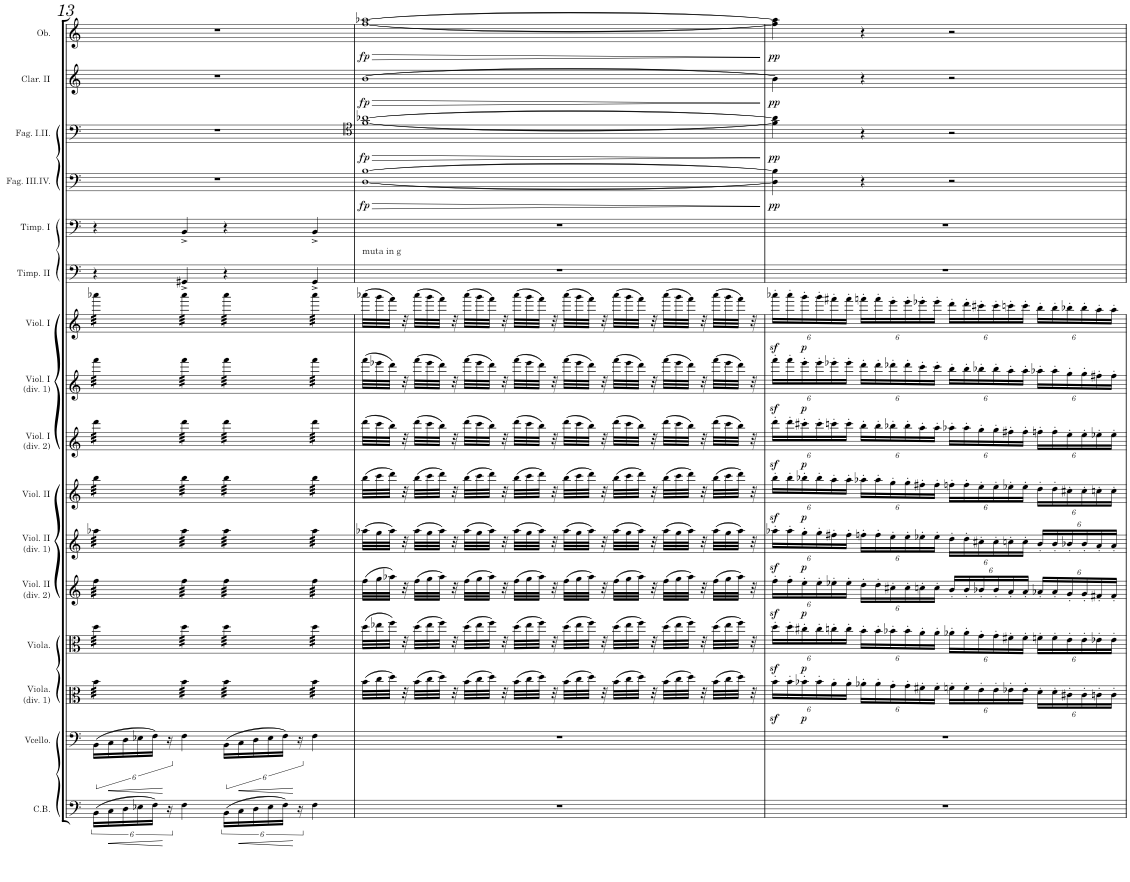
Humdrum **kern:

**kern	**dynam	**kern	**dynam	**kern	**dynam	**kern	**dynam	**kern	**dynam	**kern	**dynam	**kern	**dynam	**kern	**dynam	**kern	**dynam	**kern	**dynam	**kern	**kern	**kern	**dynam	**kern	**dynam	**kern	**dynam	**kern	**dynam
*part16	*part16	*part15	*part15	*part14	*part14	*part13	*part13	*part12	*part12	*part11	*part11	*part10	*part10	*part9	*part9	*part8	*part8	*part7	*part7	*part6	*part5	*part4	*part4	*part3	*part3	*part2	*part2	*part1	*part1
*staff16	*staff16	*staff15	*staff15	*staff14	*staff14	*staff13	*staff13	*staff12	*staff12	*staff11	*staff11	*staff10	*staff10	*staff9	*staff9	*staff8	*staff8	*staff7	*staff7	*staff6	*staff5	*staff4	*staff4	*staff3	*staff3	*staff2	*staff2	*staff1	*staff1
*I"Contrabasso	*	*I"Violoncello	*	*I"Violas	*	*I"Viola.	*	*I"Violins	*	*I"Violino II.	*	*I"Violins	*	*I"Violins	*	*I"Violino I.	*	*I"Violins	*	*I"Timpani II         in Gis (Sol#) Cis (Ut#)	*I"Timpani I     in H (Si) E (Mi)	*I"Bassoon	*	*I"I.II.  4 Fagotti          III.IV.	*	*I"C Clarinet	*	*I"2 Oboi.	*
*I'C.B.	*	*I'Vcello.	*	*	*	*I'Viola.	*	*	*	*	*	*	*	*	*	*	*	*I'Viol. I	*	*I'Timp. II	*I'Timp. I	*	*	*I'Fag. I.II.	*	*	*	*I'Ob.	*
!!LO:PB:g=z
*clefF4	*	*clefF4	*	*clefC3	*	*clefC3	*	*clefG2	*	*clefG2	*	*clefG2	*	*clefG2	*	*clefG2	*	*clefG2	*	*clefF4	*clefF4	*clefF4	*	*clefF4	*	*clefG2	*	*clefG2	*
*Trd7c12	*	*	*	*	*	*	*	*	*	*	*	*	*	*	*	*	*	*	*	*	*	*	*	*	*	*Trd1c2	*	*	*
*k[]	*	*k[]	*	*k[]	*	*k[]	*	*k[]	*	*k[]	*	*k[]	*	*k[]	*	*k[]	*	*k[]	*	*k[]	*k[]	*k[]	*	*k[]	*	*k[]	*	*k[]	*
*M4/4	*	*M4/4	*	*M4/4	*	*M4/4	*	*M4/4	*	*M4/4	*	*M4/4	*	*M4/4	*	*M4/4	*	*M4/4	*	*M4/4	*M4/4	*M4/4	*	*M4/4	*	*M4/4	*	*M4/4	*
*met(c)	*	*met(c)	*	*met(c)	*	*met(c)	*	*met(c)	*	*met(c)	*	*met(c)	*	*met(c)	*	*met(c)	*	*met(c)	*	*met(c)	*met(c)	*met(c)	*	*met(c)	*	*met(c)	*	*met(c)	*
=13	=13	=13	=13	=13	=13	=13	=13	=13	=13	=13	=13	=13	=13	=13	=13	=13	=13	=13	=13	=13	=13	=13	=13	=13	=13	=13	=13	=13	=13
*	*	*	*	*tremolo	*	*	*	*	*	*	*	*	*	*	*	*	*	*	*	*	*	*	*	*	*	*	*	*	*
*	*	*	*	*	*	*tremolo	*	*	*	*	*	*	*	*	*	*	*	*	*	*	*	*	*	*	*	*	*	*	*
*	*	*	*	*	*	*	*	*tremolo	*	*	*	*	*	*	*	*	*	*	*	*	*	*	*	*	*	*	*	*	*
*	*	*	*	*	*	*	*	*	*	*tremolo	*	*	*	*	*	*	*	*	*	*	*	*	*	*	*	*	*	*	*
*	*	*	*	*	*	*	*	*	*	*	*	*tremolo	*	*	*	*	*	*	*	*	*	*	*	*	*	*	*	*	*
*	*	*	*	*	*	*	*	*	*	*	*	*	*	*tremolo	*	*	*	*	*	*	*	*	*	*	*	*	*	*	*
*	*	*	*	*	*	*	*	*	*	*	*	*	*	*	*	*tremolo	*	*	*	*	*	*	*	*	*	*	*	*	*
*	*	*	*	*	*	*	*	*	*	*	*	*	*	*	*	*	*	*tremolo	*	*	*	*	*	*	*	*	*	*	*
(24BB\LL	.	(24BB\LL	.	32b\LLL	.	32dd\LLL	.	32ff\LLL	.	32aa-X\LLL	.	32bb\LLL	.	32ddd\LLL	.	32fff\LLL	.	32aaa-X\LLL	.	4r	4r	1r	.	1r	.	1r	.	1r	.
.	.	.	.	32b\	.	32dd\	.	32ff\	.	32aa-X\	.	32bb\	.	32ddd\	.	32fff\	.	32aaa-X\	.	.	.	.	.	.	.	.	.	.	.
!	!LO:HP:b	!	!LO:HP:b	!	!	!	!	!	!	!	!	!	!	!	!	!	!	!	!	!	!	!	!	!	!	!	!	!	!
24C\	<	24C\	<	.	.	.	.	.	.	.	.	.	.	.	.	.	.	.	.	.	.	.	.	.	.	.	.	.	.
.	.	.	.	32b\	.	32dd\	.	32ff\	.	32aa-X\	.	32bb\	.	32ddd\	.	32fff\	.	32aaa-X\	.	.	.	.	.	.	.	.	.	.	.
24D\	.	24D\	.	.	.	.	.	.	.	.	.	.	.	.	.	.	.	.	.	.	.	.	.	.	.	.	.	.	.
.	.	.	.	32b\	.	32dd\	.	32ff\	.	32aa-X\	.	32bb\	.	32ddd\	.	32fff\	.	32aaa-X\	.	.	.	.	.	.	.	.	.	.	.
24E-X\	.	24E-X\	.	32b\	.	32dd\	.	32ff\	.	32aa-X\	.	32bb\	.	32ddd\	.	32fff\	.	32aaa-X\	.	.	.	.	.	.	.	.	.	.	.
.	.	.	.	32b\	.	32dd\	.	32ff\	.	32aa-X\	.	32bb\	.	32ddd\	.	32fff\	.	32aaa-X\	.	.	.	.	.	.	.	.	.	.	.
24F\JJ)	.	24F\JJ)	.	.	.	.	.	.	.	.	.	.	.	.	.	.	.	.	.	.	.	.	.	.	.	.	.	.	.
.	.	.	.	32b\	.	32dd\	.	32ff\	.	32aa-X\	.	32bb\	.	32ddd\	.	32fff\	.	32aaa-X\	.	.	.	.	.	.	.	.	.	.	.
24r	[	24r	[	.	.	.	.	.	.	.	.	.	.	.	.	.	.	.	.	.	.	.	.	.	.	.	.	.	.
.	.	.	.	32b\JJJ	.	32dd\JJJ	.	32ff\JJJ	.	32aa-X\JJJ	.	32bb\JJJ	.	32ddd\JJJ	.	32fff\JJJ	.	32aaa-X\JJJ	.	.	.	.	.	.	.	.	.	.	.
4F\	.	4F\	.	32b\LLL	.	32dd\LLL	.	32ff\LLL	.	32aa-\LLL	.	32bb\LLL	.	32ddd\LLL	.	32fff\LLL	.	32aaa-\LLL	.	4GG#X^/	4BB^/	.	.	.	.	.	.	.	.
.	.	.	.	32b\	.	32dd\	.	32ff\	.	32aa-\	.	32bb\	.	32ddd\	.	32fff\	.	32aaa-\	.	.	.	.	.	.	.	.	.	.	.
.	.	.	.	32b\	.	32dd\	.	32ff\	.	32aa-\	.	32bb\	.	32ddd\	.	32fff\	.	32aaa-\	.	.	.	.	.	.	.	.	.	.	.
.	.	.	.	32b\	.	32dd\	.	32ff\	.	32aa-\	.	32bb\	.	32ddd\	.	32fff\	.	32aaa-\	.	.	.	.	.	.	.	.	.	.	.
.	.	.	.	32b\	.	32dd\	.	32ff\	.	32aa-\	.	32bb\	.	32ddd\	.	32fff\	.	32aaa-\	.	.	.	.	.	.	.	.	.	.	.
.	.	.	.	32b\	.	32dd\	.	32ff\	.	32aa-\	.	32bb\	.	32ddd\	.	32fff\	.	32aaa-\	.	.	.	.	.	.	.	.	.	.	.
.	.	.	.	32b\	.	32dd\	.	32ff\	.	32aa-\	.	32bb\	.	32ddd\	.	32fff\	.	32aaa-\	.	.	.	.	.	.	.	.	.	.	.
.	.	.	.	32b\JJJ	.	32dd\JJJ	.	32ff\JJJ	.	32aa-\JJJ	.	32bb\JJJ	.	32ddd\JJJ	.	32fff\JJJ	.	32aaa-\JJJ	.	.	.	.	.	.	.	.	.	.	.
(24BB\LL	.	(24BB\LL	.	32b\LLL	.	32dd\LLL	.	32ff\LLL	.	32aa-\LLL	.	32bb\LLL	.	32ddd\LLL	.	32fff\LLL	.	32aaa-\LLL	.	4r	4r	.	.	.	.	.	.	.	.
.	.	.	.	32b\	.	32dd\	.	32ff\	.	32aa-\	.	32bb\	.	32ddd\	.	32fff\	.	32aaa-\	.	.	.	.	.	.	.	.	.	.	.
!	!LO:HP:b	!	!LO:HP:b	!	!	!	!	!	!	!	!	!	!	!	!	!	!	!	!	!	!	!	!	!	!	!	!	!	!
24C\	<	24C\	<	.	.	.	.	.	.	.	.	.	.	.	.	.	.	.	.	.	.	.	.	.	.	.	.	.	.
.	.	.	.	32b\	.	32dd\	.	32ff\	.	32aa-\	.	32bb\	.	32ddd\	.	32fff\	.	32aaa-\	.	.	.	.	.	.	.	.	.	.	.
24D\	.	24D\	.	.	.	.	.	.	.	.	.	.	.	.	.	.	.	.	.	.	.	.	.	.	.	.	.	.	.
.	.	.	.	32b\	.	32dd\	.	32ff\	.	32aa-\	.	32bb\	.	32ddd\	.	32fff\	.	32aaa-\	.	.	.	.	.	.	.	.	.	.	.
24E-\	.	24E-\	.	32b\	.	32dd\	.	32ff\	.	32aa-\	.	32bb\	.	32ddd\	.	32fff\	.	32aaa-\	.	.	.	.	.	.	.	.	.	.	.
.	.	.	.	32b\	.	32dd\	.	32ff\	.	32aa-\	.	32bb\	.	32ddd\	.	32fff\	.	32aaa-\	.	.	.	.	.	.	.	.	.	.	.
24F\JJ)	.	24F\JJ)	.	.	.	.	.	.	.	.	.	.	.	.	.	.	.	.	.	.	.	.	.	.	.	.	.	.	.
.	.	.	.	32b\	.	32dd\	.	32ff\	.	32aa-\	.	32bb\	.	32ddd\	.	32fff\	.	32aaa-\	.	.	.	.	.	.	.	.	.	.	.
24r	[	24r	[	.	.	.	.	.	.	.	.	.	.	.	.	.	.	.	.	.	.	.	.	.	.	.	.	.	.
.	.	.	.	32b\JJJ	.	32dd\JJJ	.	32ff\JJJ	.	32aa-\JJJ	.	32bb\JJJ	.	32ddd\JJJ	.	32fff\JJJ	.	32aaa-\JJJ	.	.	.	.	.	.	.	.	.	.	.
4F\	.	4F\	.	32b\LLL	.	32dd\LLL	.	32ff\LLL	.	32aa-\LLL	.	32bb\LLL	.	32ddd\LLL	.	32fff\LLL	.	32aaa-\LLL	.	4GG#^/	4BB^/	.	.	.	.	.	.	.	.
.	.	.	.	32b\	.	32dd\	.	32ff\	.	32aa-\	.	32bb\	.	32ddd\	.	32fff\	.	32aaa-\	.	.	.	.	.	.	.	.	.	.	.
.	.	.	.	32b\	.	32dd\	.	32ff\	.	32aa-\	.	32bb\	.	32ddd\	.	32fff\	.	32aaa-\	.	.	.	.	.	.	.	.	.	.	.
.	.	.	.	32b\	.	32dd\	.	32ff\	.	32aa-\	.	32bb\	.	32ddd\	.	32fff\	.	32aaa-\	.	.	.	.	.	.	.	.	.	.	.
.	.	.	.	32b\	.	32dd\	.	32ff\	.	32aa-\	.	32bb\	.	32ddd\	.	32fff\	.	32aaa-\	.	.	.	.	.	.	.	.	.	.	.
.	.	.	.	32b\	.	32dd\	.	32ff\	.	32aa-\	.	32bb\	.	32ddd\	.	32fff\	.	32aaa-\	.	.	.	.	.	.	.	.	.	.	.
.	.	.	.	32b\	.	32dd\	.	32ff\	.	32aa-\	.	32bb\	.	32ddd\	.	32fff\	.	32aaa-\	.	.	.	.	.	.	.	.	.	.	.
.	.	.	.	32b\JJJ	.	32dd\JJJ	.	32ff\JJJ	.	32aa-\JJJ	.	32bb\JJJ	.	32ddd\JJJ	.	32fff\JJJ	.	32aaa-\JJJ	.	.	.	.	.	.	.	.	.	.	.
*	*	*	*	*	*	*	*	*	*	*	*	*	*	*	*	*	*	*Xtremolo	*	*	*	*	*	*	*	*	*	*	*
*	*	*	*	*	*	*	*	*	*	*	*	*	*	*	*	*Xtremolo	*	*	*	*	*	*	*	*	*	*	*	*	*
*	*	*	*	*	*	*	*	*	*	*	*	*	*	*Xtremolo	*	*	*	*	*	*	*	*	*	*	*	*	*	*	*
*	*	*	*	*	*	*	*	*	*	*	*	*Xtremolo	*	*	*	*	*	*	*	*	*	*	*	*	*	*	*	*	*
*	*	*	*	*	*	*	*	*	*	*Xtremolo	*	*	*	*	*	*	*	*	*	*	*	*	*	*	*	*	*	*	*
*	*	*	*	*	*	*	*	*Xtremolo	*	*	*	*	*	*	*	*	*	*	*	*	*	*	*	*	*	*	*	*	*
*	*	*	*	*	*	*Xtremolo	*	*	*	*	*	*	*	*	*	*	*	*	*	*	*	*	*	*	*	*	*	*	*
*	*	*	*	*Xtremolo	*	*	*	*	*	*	*	*	*	*	*	*	*	*	*	*	*	*	*	*	*	*	*	*	*
=14	=14	=14	=14	=14	=14	=14	=14	=14	=14	=14	=14	=14	=14	=14	=14	=14	=14	=14	=14	=14	=14	=14	=14	=14	=14	=14	=14	=14	=14
*	*	*	*	*	*	*	*	*	*	*	*	*	*	*	*	*	*	*	*	*	*	*	*	*clefC4	*	*	*	*	*
!	!	!	!	!	!	!	!	!	!	!	!	!	!	!	!	!	!	!	!	!LO:TX:a:t=muta in g	!	!	!	!	!	!	!	!	!
!	!	!	!	!	!	!	!	!	!	!	!	!	!	!	!	!	!	!	!	!	!	!	!LO:HP:b	!	!LO:HP:b	!	!LO:HP:b	!	!LO:HP:b
!	!	!	!	!	!	!	!	!	!	!	!	!	!	!	!	!	!	!	!	!	!	!	!LO:DY:n=1:b	!	!LO:DY:n=1:b	!	!LO:DY:n=1:b	!	!LO:DY:n=1:b
1r	.	1r	.	(32b\LLL	.	(32dd\LLL	.	(32ff\LLL	.	(32aa-X\LLL	.	(32bb\LLL	.	(32ddd\LLL	.	(32fff\LLL	.	(32aaa-X\LLL	.	1r	1r	[1D [1B	> fp	[1f [1a-X	> fp	[1b	> fp	[1ff [1aa-X	> fp
.	.	.	.	32cc\	.	32ee-X\	.	32gg\	.	32gg\	.	32ccc\	.	32ccc\	.	32eee-X\	.	32ggg\	.	.	.	.	.	.	.	.	.	.	.
.	.	.	.	32dd\JJJ)	.	32ff\JJJ)	.	32aa-X\JJJ)	.	32aa-\JJJ)	.	32ddd\JJJ)	.	32bb\JJJ)	.	32ddd\JJJ)	.	32fff\JJJ)	.	.	.	.	.	.	.	.	.	.	.
.	.	.	.	32r	.	32r	.	32r	.	32r	.	32r	.	32r	.	32r	.	32r	.	.	.	.	.	.	.	.	.	.	.
.	.	.	.	(32b\LLL	.	(32dd\LLL	.	(32ff\LLL	.	(32aa-\LLL	.	(32bb\LLL	.	(32ddd\LLL	.	(32fff\LLL	.	(32aaa-\LLL	.	.	.	.	.	.	.	.	.	.	.
.	.	.	.	32cc\	.	32ee-\	.	32gg\	.	32gg\	.	32ccc\	.	32ccc\	.	32eee-\	.	32ggg\	.	.	.	.	.	.	.	.	.	.	.
.	.	.	.	32dd\JJJ)	.	32ff\JJJ)	.	32aa-\JJJ)	.	32aa-\JJJ)	.	32ddd\JJJ)	.	32bb\JJJ)	.	32ddd\JJJ)	.	32fff\JJJ)	.	.	.	.	.	.	.	.	.	.	.
.	.	.	.	32r	.	32r	.	32r	.	32r	.	32r	.	32r	.	32r	.	32r	.	.	.	.	.	.	.	.	.	.	.
.	.	.	.	(32b\LLL	.	(32dd\LLL	.	(32ff\LLL	.	(32aa-\LLL	.	(32bb\LLL	.	(32ddd\LLL	.	(32fff\LLL	.	(32aaa-\LLL	.	.	.	.	.	.	.	.	.	.	.
.	.	.	.	32cc\	.	32ee-\	.	32gg\	.	32gg\	.	32ccc\	.	32ccc\	.	32eee-\	.	32ggg\	.	.	.	.	.	.	.	.	.	.	.
.	.	.	.	32dd\JJJ)	.	32ff\JJJ)	.	32aa-\JJJ)	.	32aa-\JJJ)	.	32ddd\JJJ)	.	32bb\JJJ)	.	32ddd\JJJ)	.	32fff\JJJ)	.	.	.	.	.	.	.	.	.	.	.
.	.	.	.	32r	.	32r	.	32r	.	32r	.	32r	.	32r	.	32r	.	32r	.	.	.	.	.	.	.	.	.	.	.
.	.	.	.	(32b\LLL	.	(32dd\LLL	.	(32ff\LLL	.	(32aa-\LLL	.	(32bb\LLL	.	(32ddd\LLL	.	(32fff\LLL	.	(32aaa-\LLL	.	.	.	.	.	.	.	.	.	.	.
.	.	.	.	32cc\	.	32ee-\	.	32gg\	.	32gg\	.	32ccc\	.	32ccc\	.	32eee-\	.	32ggg\	.	.	.	.	.	.	.	.	.	.	.
.	.	.	.	32dd\JJJ)	.	32ff\JJJ)	.	32aa-\JJJ)	.	32aa-\JJJ)	.	32ddd\JJJ)	.	32bb\JJJ)	.	32ddd\JJJ)	.	32fff\JJJ)	.	.	.	.	.	.	.	.	.	.	.
.	.	.	.	32r	.	32r	.	32r	.	32r	.	32r	.	32r	.	32r	.	32r	.	.	.	.	.	.	.	.	.	.	.
.	.	.	.	(32b\LLL	.	(32dd\LLL	.	(32ff\LLL	.	(32aa-\LLL	.	(32bb\LLL	.	(32ddd\LLL	.	(32fff\LLL	.	(32aaa-\LLL	.	.	.	.	.	.	.	.	.	.	.
.	.	.	.	32cc\	.	32ee-\	.	32gg\	.	32gg\	.	32ccc\	.	32ccc\	.	32eee-\	.	32ggg\	.	.	.	.	.	.	.	.	.	.	.
.	.	.	.	32dd\JJJ)	.	32ff\JJJ)	.	32aa-\JJJ)	.	32aa-\JJJ)	.	32ddd\JJJ)	.	32bb\JJJ)	.	32ddd\JJJ)	.	32fff\JJJ)	.	.	.	.	.	.	.	.	.	.	.
.	.	.	.	32r	.	32r	.	32r	.	32r	.	32r	.	32r	.	32r	.	32r	.	.	.	.	.	.	.	.	.	.	.
.	.	.	.	(32b\LLL	.	(32dd\LLL	.	(32ff\LLL	.	(32aa-\LLL	.	(32bb\LLL	.	(32ddd\LLL	.	(32fff\LLL	.	(32aaa-\LLL	.	.	.	.	.	.	.	.	.	.	.
.	.	.	.	32cc\	.	32ee-\	.	32gg\	.	32gg\	.	32ccc\	.	32ccc\	.	32eee-\	.	32ggg\	.	.	.	.	.	.	.	.	.	.	.
.	.	.	.	32dd\JJJ)	.	32ff\JJJ)	.	32aa-\JJJ)	.	32aa-\JJJ)	.	32ddd\JJJ)	.	32bb\JJJ)	.	32ddd\JJJ)	.	32fff\JJJ)	.	.	.	.	.	.	.	.	.	.	.
.	.	.	.	32r	.	32r	.	32r	.	32r	.	32r	.	32r	.	32r	.	32r	.	.	.	.	.	.	.	.	.	.	.
.	.	.	.	(32b\LLL	.	(32dd\LLL	.	(32ff\LLL	.	(32aa-\LLL	.	(32bb\LLL	.	(32ddd\LLL	.	(32fff\LLL	.	(32aaa-\LLL	.	.	.	.	.	.	.	.	.	.	.
.	.	.	.	32cc\	.	32ee-\	.	32gg\	.	32gg\	.	32ccc\	.	32ccc\	.	32eee-\	.	32ggg\	.	.	.	.	.	.	.	.	.	.	.
.	.	.	.	32dd\JJJ)	.	32ff\JJJ)	.	32aa-\JJJ)	.	32aa-\JJJ)	.	32ddd\JJJ)	.	32bb\JJJ)	.	32ddd\JJJ)	.	32fff\JJJ)	.	.	.	.	.	.	.	.	.	.	.
.	.	.	.	32r	.	32r	.	32r	.	32r	.	32r	.	32r	.	32r	.	32r	.	.	.	.	.	.	.	.	.	.	.
.	.	.	.	(32b\LLL	.	(32dd\LLL	.	(32ff\LLL	.	(32aa-\LLL	.	(32bb\LLL	.	(32ddd\LLL	.	(32fff\LLL	.	(32aaa-\LLL	.	.	.	.	.	.	.	.	.	.	.
.	.	.	.	32cc\	.	32ee-\	.	32gg\	.	32gg\	.	32ccc\	.	32ccc\	.	32eee-\	.	32ggg\	.	.	.	.	.	.	.	.	.	.	.
.	.	.	.	32dd\JJJ)	.	32ff\JJJ)	.	32aa-\JJJ)	.	32aa-\JJJ)	.	32ddd\JJJ)	.	32bb\JJJ)	.	32ddd\JJJ)	.	32fff\JJJ)	.	.	.	.	.	.	.	.	.	.	.
.	.	.	.	32r	.	32r	.	32r	.	32r	.	32r	.	32r	.	32r	.	32r	.	.	.	.	.	.	.	.	.	.	.
.	.	.	.	.	.	.	.	.	.	.	.	.	.	.	.	.	.	.	.	.	.	.	]	.	]	.	]	.	]
=15	=15	=15	=15	=15	=15	=15	=15	=15	=15	=15	=15	=15	=15	=15	=15	=15	=15	=15	=15	=15	=15	=15	=15	=15	=15	=15	=15	=15	=15
*	*	*	*	*Xbrackettup	*	*Xbrackettup	*	*Xbrackettup	*	*Xbrackettup	*	*Xbrackettup	*	*Xbrackettup	*	*Xbrackettup	*	*Xbrackettup	*	*	*	*	*	*	*	*	*	*	*
!	!	!	!	!	!	!	!	!	!	!	!	!	!	!	!	!	!	!	!	!	!	!	!LO:DY:b	!	!LO:DY:b	!	!LO:DY:b	!	!LO:DY:b
1r	.	1r	.	24bz<'\LL	.	24ddz<'\LL	.	24ffz<'\LL	.	24aa-Xz<'\LL	.	24bbz<'\LL	.	24dddz<'\LL	.	24fffz<'\LL	.	24aaa-Xz<'\LL	.	1r	1r	4D\] 4B\]	pp	4f\] 4a-\]	pp	4b\]	pp	4ff\] 4aa-\]	pp
.	.	.	.	24b'\	.	24dd'\	.	24ff'\	.	24aa-'\	.	24bb'\	.	24ddd'\	.	24fff'\	.	24aaa-'\	.	.	.	.	.	.	.	.	.	.	.
!	!	!	!	!	!LO:DY:b	!	!LO:DY:b	!	!LO:DY:b	!	!LO:DY:b	!	!LO:DY:b	!	!LO:DY:b	!	!LO:DY:b	!	!LO:DY:b	!	!	!	!	!	!	!	!	!	!
.	.	.	.	24b-X'\	p	24cc#X'\	p	24ee'\	p	24gg'\	p	24bb-X'\	p	24ccc#X'\	p	24eee'\	p	24ggg'\	p	.	.	.	.	.	.	.	.	.	.
.	.	.	.	24b-'\	.	24cc#'\	.	24ee'\	.	24gg'\	.	24bb-'\	.	24ccc#'\	.	24eee'\	.	24ggg'\	.	.	.	.	.	.	.	.	.	.	.
.	.	.	.	24a'\	.	24ccn'\	.	24ee-X'\	.	24ff#X'\	.	24aa'\	.	24cccn'\	.	24eee-X'\	.	24fff#X'\	.	.	.	.	.	.	.	.	.	.	.
.	.	.	.	24a'\JJ	.	24cc'\JJ	.	24ee-'\JJ	.	24ff#'\JJ	.	24aa'\JJ	.	24ccc'\JJ	.	24eee-'\JJ	.	24fff#'\JJ	.	.	.	.	.	.	.	.	.	.	.
.	.	.	.	24a-X'\LL	.	24b'\LL	.	24dd'\LL	.	24ffn'\LL	.	24aa-X'\LL	.	24bb'\LL	.	24ddd'\LL	.	24fffn'\LL	.	.	.	4r	.	4r	.	4r	.	4r	.
.	.	.	.	24a-'\	.	24b'\	.	24dd'\	.	24ff'\	.	24aa-'\	.	24bb'\	.	24ddd'\	.	24fff'\	.	.	.	.	.	.	.	.	.	.	.
.	.	.	.	24g'\	.	24b-X'\	.	24cc#X'\	.	24ee'\	.	24gg'\	.	24bb-X'\	.	24ddd-X'\	.	24eee'\	.	.	.	.	.	.	.	.	.	.	.
.	.	.	.	24g'\	.	24b-'\	.	24cc#'\	.	24ee'\	.	24gg'\	.	24bb-'\	.	24ddd-'\	.	24eee'\	.	.	.	.	.	.	.	.	.	.	.
.	.	.	.	24f#X'\	.	24a'\	.	24ccn'\	.	24ee-X'\	.	24ff#X'\	.	24aa'\	.	24ccc'\	.	24eee-X'\	.	.	.	.	.	.	.	.	.	.	.
.	.	.	.	24f#'\JJ	.	24a'\JJ	.	24cc'\JJ	.	24ee-'\JJ	.	24ff#'\JJ	.	24aa'\JJ	.	24ccc'\JJ	.	24eee-'\JJ	.	.	.	.	.	.	.	.	.	.	.
.	.	.	.	24fn'\LL	.	24a-X'\LL	.	24b'/LL	.	24dd'\LL	.	24ffn'\LL	.	24aa-X'\LL	.	24bb'\LL	.	24ddd'\LL	.	.	.	2r	.	2r	.	2r	.	2r	.
.	.	.	.	24f'\	.	24a-'\	.	24b'/	.	24dd'\	.	24ff'\	.	24aa-'\	.	24bb'\	.	24ddd'\	.	.	.	.	.	.	.	.	.	.	.
.	.	.	.	24e'\	.	24g'\	.	24b-X'/	.	24cc#X'\	.	24ee'\	.	24gg'\	.	24bb-X'\	.	24ccc#X'\	.	.	.	.	.	.	.	.	.	.	.
.	.	.	.	24e'\	.	24g'\	.	24b-'/	.	24cc#'\	.	24ee'\	.	24gg'\	.	24bb-'\	.	24ccc#'\	.	.	.	.	.	.	.	.	.	.	.
.	.	.	.	24e-X'\	.	24f#X'\	.	24a'/	.	24ccn'\	.	24ee-X'\	.	24ff#X'\	.	24aa'\	.	24cccn'\	.	.	.	.	.	.	.	.	.	.	.
.	.	.	.	24e-'\JJ	.	24f#'\JJ	.	24a'/JJ	.	24cc'\JJ	.	24ee-'\JJ	.	24ff#'\JJ	.	24aa'\JJ	.	24ccc'\JJ	.	.	.	.	.	.	.	.	.	.	.
.	.	.	.	24d'\LL	.	24fn'\LL	.	24a-X'/LL	.	24b'/LL	.	24dd'\LL	.	24ffn'\LL	.	24aa-X'\LL	.	24bb'\LL	.	.	.	.	.	.	.	.	.	.	.
.	.	.	.	24d'\	.	24f'\	.	24a-'/	.	24b'/	.	24dd'\	.	24ff'\	.	24aa-'\	.	24bb'\	.	.	.	.	.	.	.	.	.	.	.
.	.	.	.	24c#X'\	.	24e'\	.	24g'/	.	24b-X'/	.	24cc#X'\	.	24ee'\	.	24gg'\	.	24bb-X'\	.	.	.	.	.	.	.	.	.	.	.
.	.	.	.	24c#'\	.	24e'\	.	24g'/	.	24b-'/	.	24cc#'\	.	24ee'\	.	24gg'\	.	24bb-'\	.	.	.	.	.	.	.	.	.	.	.
.	.	.	.	24cn'\	.	24e-X'\	.	24f#X'/	.	24a'/	.	24ccn'\	.	24ee-X'\	.	24ff#X'\	.	24aa'\	.	.	.	.	.	.	.	.	.	.	.
.	.	.	.	24c'\JJ	.	24e-'\JJ	.	24f#'/JJ	.	24a'/JJ	.	24cc'\JJ	.	24ee-'\JJ	.	24ff#'\JJ	.	24aa'\JJ	.	.	.	.	.	.	.	.	.	.	.
=	=	=	=	=	=	=	=	=	=	=	=	=	=	=	=	=	=	=	=	=	=	=	=	=	=	=	=	=	=
*-	*-	*-	*-	*-	*-	*-	*-	*-	*-	*-	*-	*-	*-	*-	*-	*-	*-	*-	*-	*-	*-	*-	*-	*-	*-	*-	*-	*-	*-
